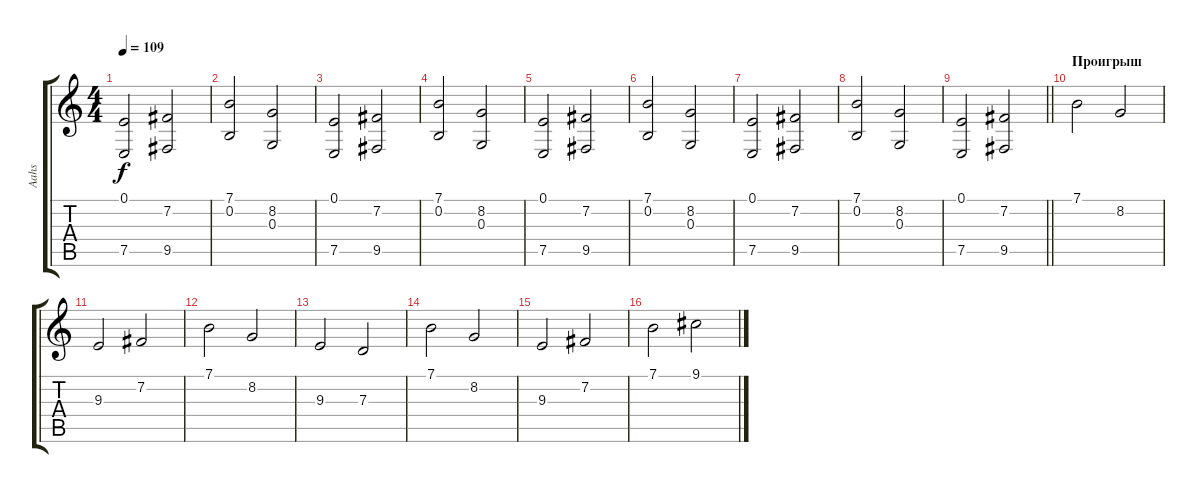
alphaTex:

\track ("Aahs" "Aahs") {instrument choiraahs}
\staff {score tabs}
\tuning (E4 B3 G3 D3 A2 E2) {hide}
\ts (4 4)
\tempo 109
\clef g2
\ks c
(0.1 7.5).2{dy f} (7.2 9.5).2 |
(7.1 0.2).2 (8.2 0.3).2 |
(0.1 7.5).2 (7.2 9.5).2 |
(7.1 0.2).2 (8.2 0.3).2 |
(0.1 7.5).2 (7.2 9.5).2 |
(7.1 0.2).2 (8.2 0.3).2 |
(0.1 7.5).2 (7.2 9.5).2 |
(7.1 0.2).2 (8.2 0.3).2 |
\barLineRight lightlight
(0.1 7.5).2 (7.2 9.5).2 |
\section ("" "Проигрыш")
7.1.2 8.2.2 |
9.3.2 7.2.2 |
7.1.2 8.2.2 |
9.3.2 7.3.2 |
7.1.2 8.2.2 |
9.3.2 7.2.2 |
7.1.2 9.1.2
